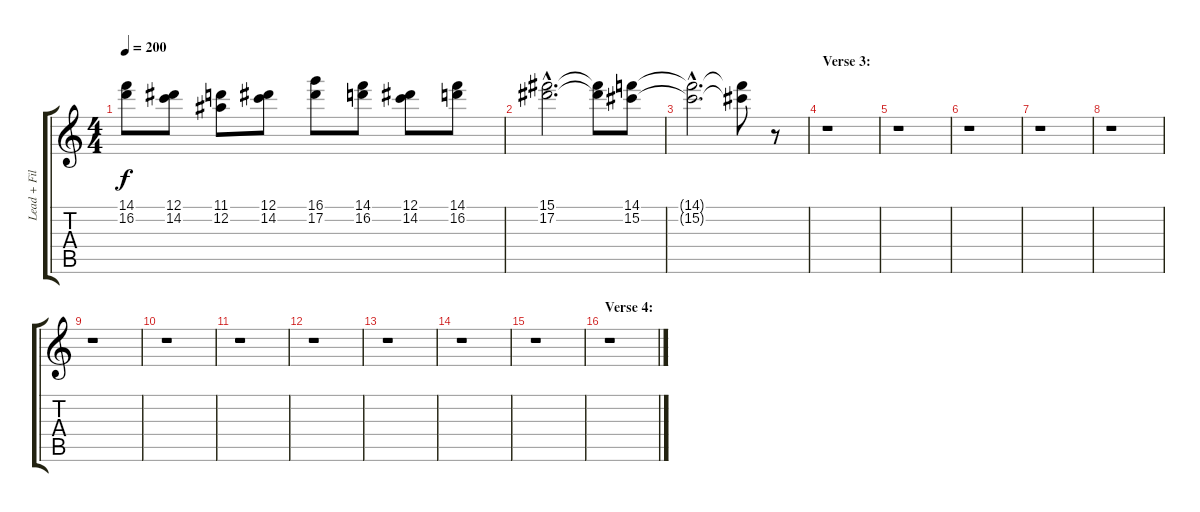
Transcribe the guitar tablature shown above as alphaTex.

\track ("Lead + Fills" "Lead + Fil") {instrument distortionguitar}
\staff {score tabs}
\tuning (Eb4 Bb3 Gb3 Db3 Ab2 Eb2) {hide}
\ts (4 4)
\tempo 200
\clef g2
\ks c
(14.1 16.2).8{dy f} (12.1 14.2).8 (11.1 12.2).8 (12.1 14.2).8 (16.1 17.2).8 (14.1 16.2).8 (12.1 14.2).8 (14.1 16.2).8 |
(15.1{hac} 17.2{hac}).2{d} (15.1{t} 17.2{t}).8 (14.1 15.2).8 |
(14.1{hac t} 15.2{hac t}).2{d} (14.1{t} 15.2{t}).8 r.8 |
\section ("" "Verse 3:")
r.1 |
r.1 |
r.1 |
r.1 |
r.1 |
r.1 |
r.1 |
r.1 |
r.1 |
r.1 |
r.1 |
r.1 |
\section ("" "Verse 4:")
r.1
